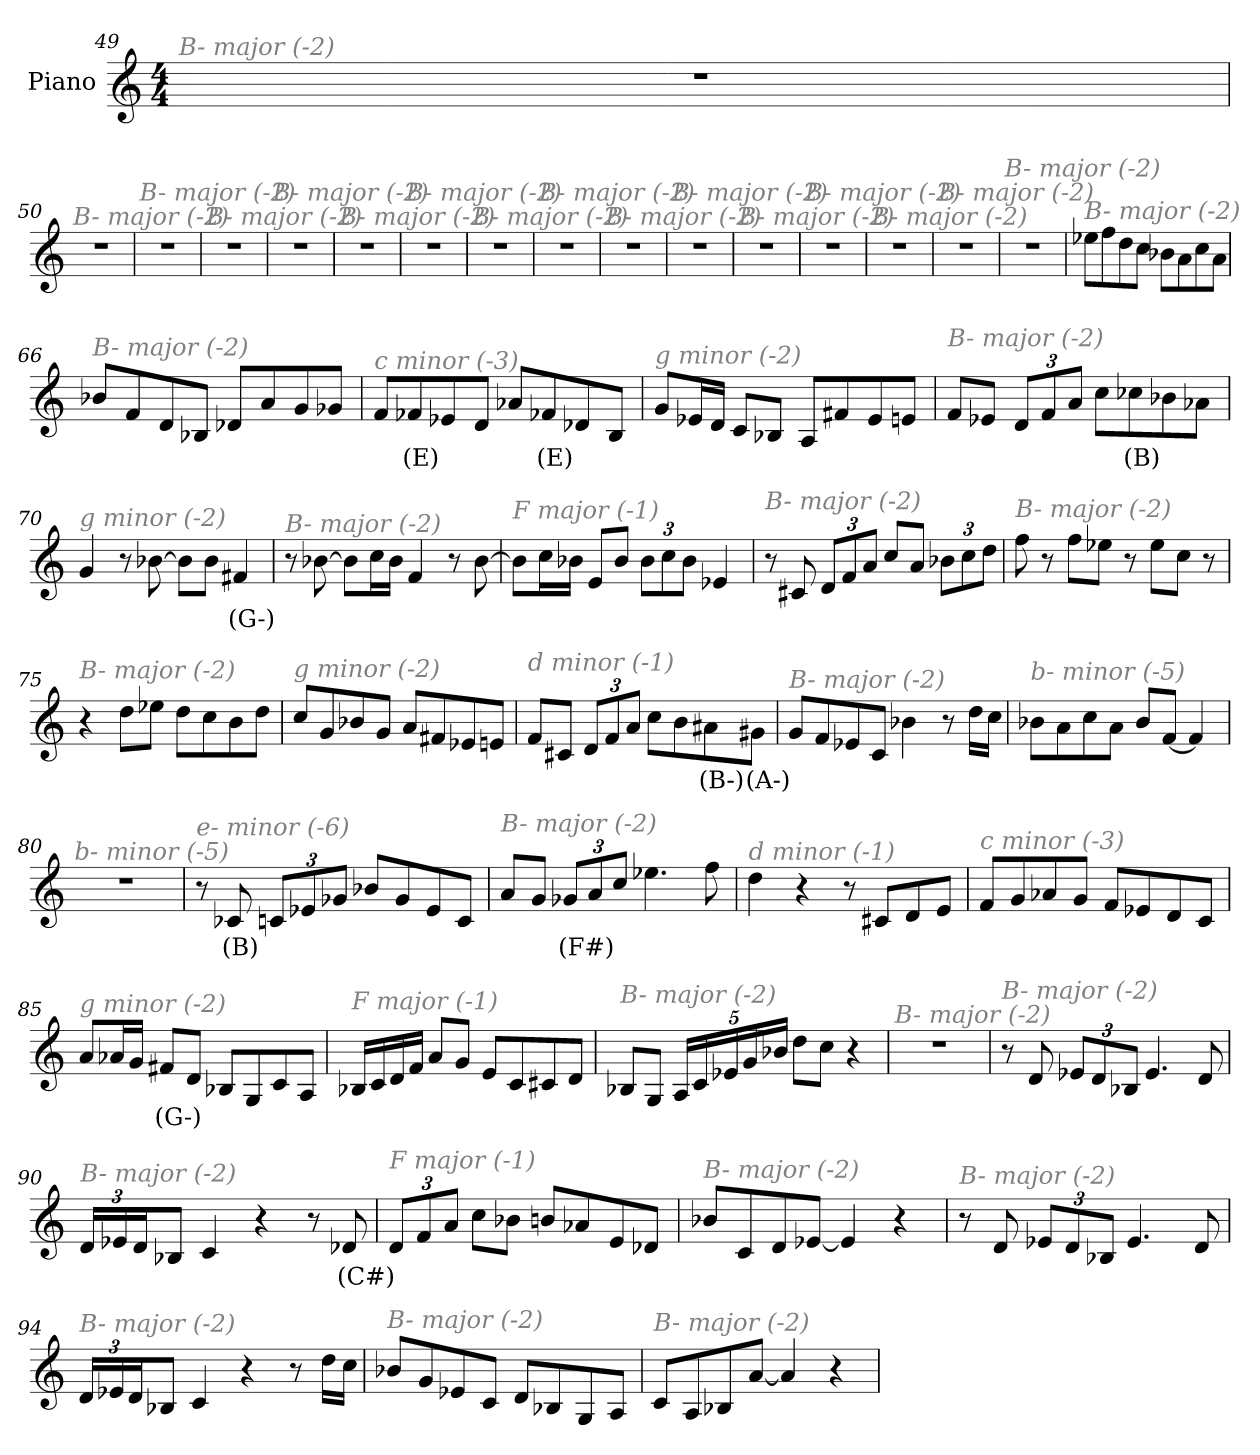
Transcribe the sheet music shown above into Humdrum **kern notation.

**kern	**text
*part1	*part1
*staff1	*staff1
*I"Piano	*
*I'Pno	*
*clefG2	*
*k[]	*
*M4/4	*
=49	=49
!LO:TX:i:color=#808080:t=B- major (-2)	!
1r	.
=50	=50
!LO:TX:i:color=#808080:t=B- major (-2)	!
1r	.
=51	=51
!LO:TX:i:color=#808080:t=B- major (-2)	!
1r	.
=52	=52
!LO:TX:i:color=#808080:t=B- major (-2)	!
1r	.
!!LO:PB:g=z
=53	=53
!LO:TX:i:color=#808080:t=B- major (-2)	!
1r	.
=54	=54
!LO:TX:i:color=#808080:t=B- major (-2)	!
1r	.
=55	=55
!LO:TX:i:color=#808080:t=B- major (-2)	!
1r	.
=56	=56
!LO:TX:i:color=#808080:t=B- major (-2)	!
1r	.
=57	=57
!LO:TX:i:color=#808080:t=B- major (-2)	!
1r	.
=58	=58
!LO:TX:i:color=#808080:t=B- major (-2)	!
1r	.
=59	=59
!LO:TX:i:color=#808080:t=B- major (-2)	!
1r	.
=60	=60
!LO:TX:i:color=#808080:t=B- major (-2)	!
1r	.
=61	=61
!LO:TX:i:color=#808080:t=B- major (-2)	!
1r	.
=62	=62
!LO:TX:i:color=#808080:t=B- major (-2)	!
1r	.
=63	=63
!LO:TX:i:color=#808080:t=B- major (-2)	!
1r	.
=64	=64
!LO:TX:i:color=#808080:t=B- major (-2)	!
1r	.
!!LO:LB:g=z
=65	=65
!LO:TX:i:color=#808080:t=B- major (-2)	!
8ee-X\L	.
8ff\	.
8dd\	.
8cc\J	.
8b-X\L	.
8a\	.
8cc\	.
8a\J	.
=66	=66
!LO:TX:i:color=#808080:t=B- major (-2)	!
8b-X/L	.
8f/	.
8d/	.
8B-X/J	.
8d-X/L	.
8a/	.
8g/	.
8g-X/J	.
=67	=67
!LO:TX:i:color=#808080:t=c minor (-3)	!
8f/L	.
8f-Xi/	(E)
8e-X/	.
8d/J	.
8a-X/L	.
8f-Xi/	(E)
8d-X/	.
8B/J	.
=68	=68
!LO:TX:i:color=#808080:t=g minor (-2)	!
8g/L	.
16e-X/L	.
16d/JJ	.
8c/L	.
8B-X/J	.
8A/L	.
8f#X/	.
8e-/	.
8en/J	.
!!LO:LB:g=z
=69	=69
!LO:TX:i:color=#808080:t=B- major (-2)	!
8f/L	.
8e-X/J	.
*Xbrackettup	*
12d/L	.
12f/	.
12a/J	.
8cc\L	.
8cc-Xi\	(B)
8b-X\	.
8a-X\J	.
=70	=70
!LO:TX:i:color=#808080:t=g minor (-2)	!
4g/	.
8r	.
[8b-X\	.
8b-\L]	.
8b-\J	.
4f#Xi/	(G-)
=71	=71
!LO:TX:i:color=#808080:t=B- major (-2)	!
8r	.
[8b-X\	.
8b-\L]	.
16cc\L	.
16b-\JJ	.
4f/	.
8r	.
[8b-\	.
=72	=72
!LO:TX:i:color=#808080:t=F major (-1)	!
8b-\L]	.
16cc\L	.
16b-X\JJ	.
8e/L	.
8b-/J	.
12b-\L	.
12cc\	.
12b-\J	.
4e-X/	.
!!LO:LB:g=z
=73	=73
!LO:TX:i:color=#808080:t=B- major (-2)	!
8r	.
8c#X/	.
12d/L	.
12f/	.
12a/J	.
8cc/L	.
8a/J	.
12b-X\L	.
12cc\	.
12dd\J	.
=74	=74
!LO:TX:i:color=#808080:t=B- major (-2)	!
8ff\	.
8r	.
8ff\L	.
8ee-X\J	.
8r	.
8ee-\L	.
8cc\J	.
8r	.
=75	=75
!LO:TX:i:color=#808080:t=B- major (-2)	!
4r	.
8dd\L	.
8ee-X\J	.
8dd\L	.
8cc\	.
8b\	.
8dd\J	.
=76	=76
!LO:TX:i:color=#808080:t=g minor (-2)	!
8cc/L	.
8g/	.
8b-X/	.
8g/J	.
8a/L	.
8f#X/	.
8e-X/	.
8en/J	.
!!LO:LB:g=z
=77	=77
!LO:TX:i:color=#808080:t=d minor (-1)	!
8f/L	.
8c#X/J	.
12d/L	.
12f/	.
12a/J	.
8cc\L	.
8b\	.
8a#Xj\	(B-)
8g#Xi\J	(A-)
=78	=78
!LO:TX:i:color=#808080:t=B- major (-2)	!
8g/L	.
8f/	.
8e-X/	.
8c/J	.
4b-X\	.
8r	.
16dd\LL	.
16cc\JJ	.
=79	=79
!LO:TX:i:color=#808080:t=b- minor (-5)	!
8b-X\L	.
8a\	.
8cc\	.
8a\J	.
8b-/L	.
[8f/J	.
4f/]	.
=80	=80
!LO:TX:i:color=#808080:t=b- minor (-5)	!
1r	.
!!LO:LB:g=z
=81	=81
!LO:TX:i:color=#808080:t=e- minor (-6)	!
8r	.
8c-Xi/	(B)
12c/L	.
12e-X/	.
12g-X/J	.
8b-X/L	.
8g-/	.
8e-/	.
8c/J	.
=82	=82
!LO:TX:i:color=#808080:t=B- major (-2)	!
8a/L	.
8g/J	.
12g-Xi/L	(F#)
12a/	.
12cc/J	.
4.ee-X\	.
8ff\	.
=83	=83
!LO:TX:i:color=#808080:t=d minor (-1)	!
4dd\	.
4r	.
8r	.
8c#X/L	.
8d/	.
8e/J	.
=84	=84
!LO:TX:i:color=#808080:t=c minor (-3)	!
8f/L	.
8g/	.
8a-X/	.
8g/J	.
8f/L	.
8e-X/	.
8d/	.
8c/J	.
!!LO:LB:g=z
=85	=85
!LO:TX:i:color=#808080:t=g minor (-2)	!
8a/L	.
16a-X/L	.
16g/JJ	.
8f#Xi/L	(G-)
8d/J	.
8B-X/L	.
8G/	.
8c/	.
8A/J	.
=86	=86
!LO:TX:i:color=#808080:t=F major (-1)	!
16B-X/LL	.
16c/	.
16d/	.
16f/JJ	.
8a/L	.
8g/J	.
8e/L	.
8c/	.
8c#X/	.
8d/J	.
=87	=87
!LO:TX:i:color=#808080:t=B- major (-2)	!
8B-X/L	.
8G/J	.
20A/LL	.
20c/	.
20e-X/	.
20g/	.
20b-X/JJ	.
8dd\L	.
8cc\J	.
4r	.
=88	=88
!LO:TX:i:color=#808080:t=B- major (-2)	!
1r	.
!!LO:LB:g=z
=89	=89
!LO:TX:i:color=#808080:t=B- major (-2)	!
8r	.
8d/	.
12e-X/L	.
12d/	.
12B-X/J	.
4.e-/	.
8d/	.
=90	=90
!LO:TX:i:color=#808080:t=B- major (-2)	!
24d/LL	.
24e-X/	.
24d/J	.
8B-X/J	.
4c/	.
4r	.
8r	.
8d-Xi/	(C#)
=91	=91
!LO:TX:i:color=#808080:t=F major (-1)	!
12d/L	.
12f/	.
12a/J	.
8cc\L	.
8b-X\J	.
8bn/L	.
8a-X/	.
8e/	.
8d-X/J	.
=92	=92
!LO:TX:i:color=#808080:t=B- major (-2)	!
8b-X/L	.
8c/	.
8d/	.
[8e-X/J	.
4e-/]	.
4r	.
!!LO:LB:g=z
=93	=93
!LO:TX:i:color=#808080:t=B- major (-2)	!
8r	.
8d/	.
12e-X/L	.
12d/	.
12B-X/J	.
4.e-/	.
8d/	.
=94	=94
!LO:TX:i:color=#808080:t=B- major (-2)	!
24d/LL	.
24e-X/	.
24d/J	.
8B-X/J	.
4c/	.
4r	.
8r	.
16dd\LL	.
16cc\JJ	.
=95	=95
!LO:TX:i:color=#808080:t=B- major (-2)	!
8b-X/L	.
8g/	.
8e-X/	.
8c/J	.
8d/L	.
8B-X/	.
8G/	.
8A/J	.
=96	=96
!LO:TX:i:color=#808080:t=B- major (-2)	!
8c/L	.
8A/	.
8B-X/	.
[8a/J	.
4a/]	.
4r	.
=	=
*-	*-
